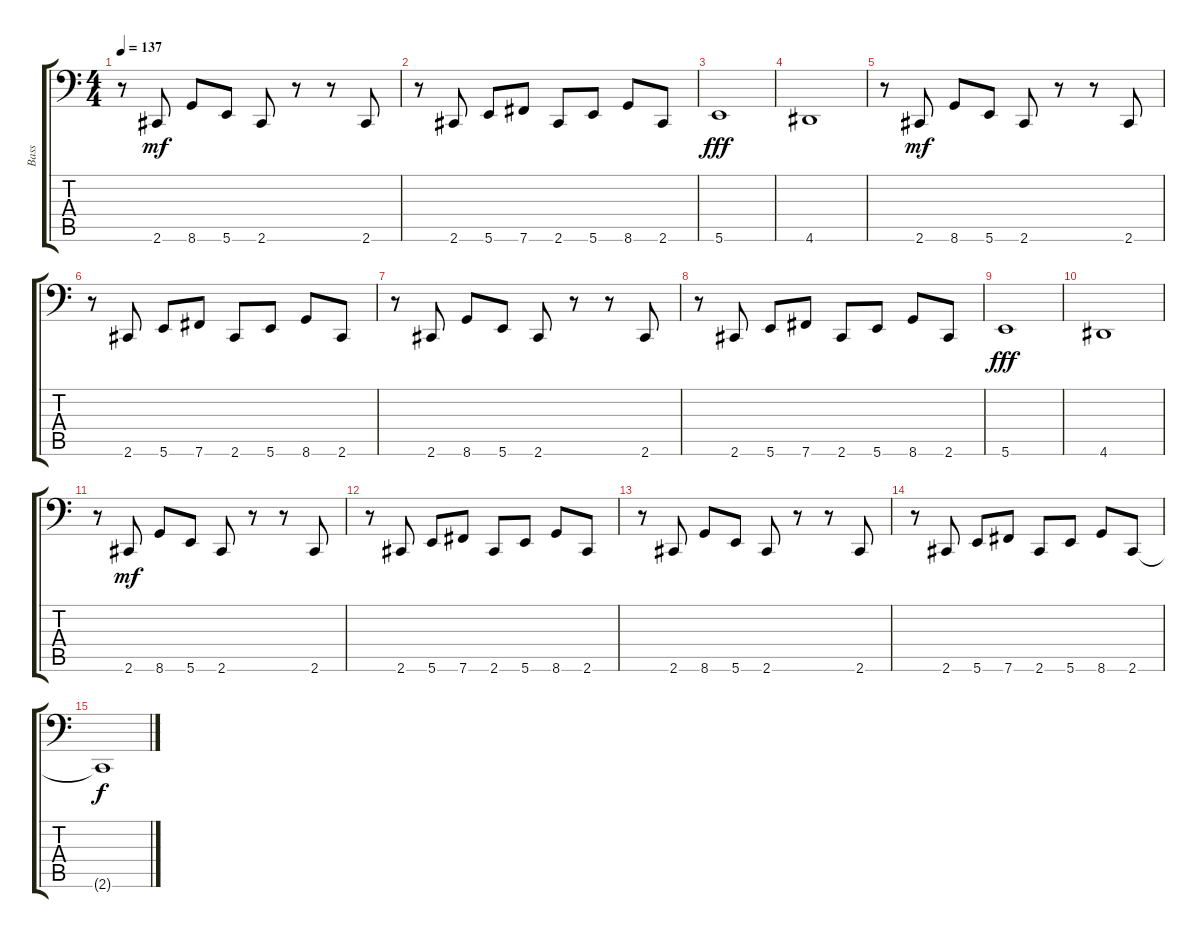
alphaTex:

\track ("Bass" "Bass") {instrument electricbasspick}
\staff {score tabs}
\tuning (C3 G2 D2 A1 E1 B0) {hide}
\ts (4 4)
\tempo 137
\clef f4
\ks c
r.8{dy mf} 2.6.8 8.6.8 5.6.8 2.6.8 r.8 r.8 2.6.8 |
r.8 2.6.8 5.6.8 7.6.8 2.6.8 5.6.8 8.6.8 2.6.8 |
5.6.1{dy fff} |
4.6.1 |
r.8 2.6.8{dy mf} 8.6.8 5.6.8 2.6.8 r.8 r.8 2.6.8 |
r.8 2.6.8 5.6.8 7.6.8 2.6.8 5.6.8 8.6.8 2.6.8 |
r.8 2.6.8 8.6.8 5.6.8 2.6.8 r.8 r.8 2.6.8 |
r.8 2.6.8 5.6.8 7.6.8 2.6.8 5.6.8 8.6.8 2.6.8 |
5.6.1{dy fff} |
4.6.1 |
r.8 2.6.8{dy mf} 8.6.8 5.6.8 2.6.8 r.8 r.8 2.6.8 |
r.8 2.6.8 5.6.8 7.6.8 2.6.8 5.6.8 8.6.8 2.6.8 |
r.8 2.6.8 8.6.8 5.6.8 2.6.8 r.8 r.8 2.6.8 |
r.8 2.6.8 5.6.8 7.6.8 2.6.8 5.6.8 8.6.8 2.6.8 |
2.6{t}.1{dy f}
